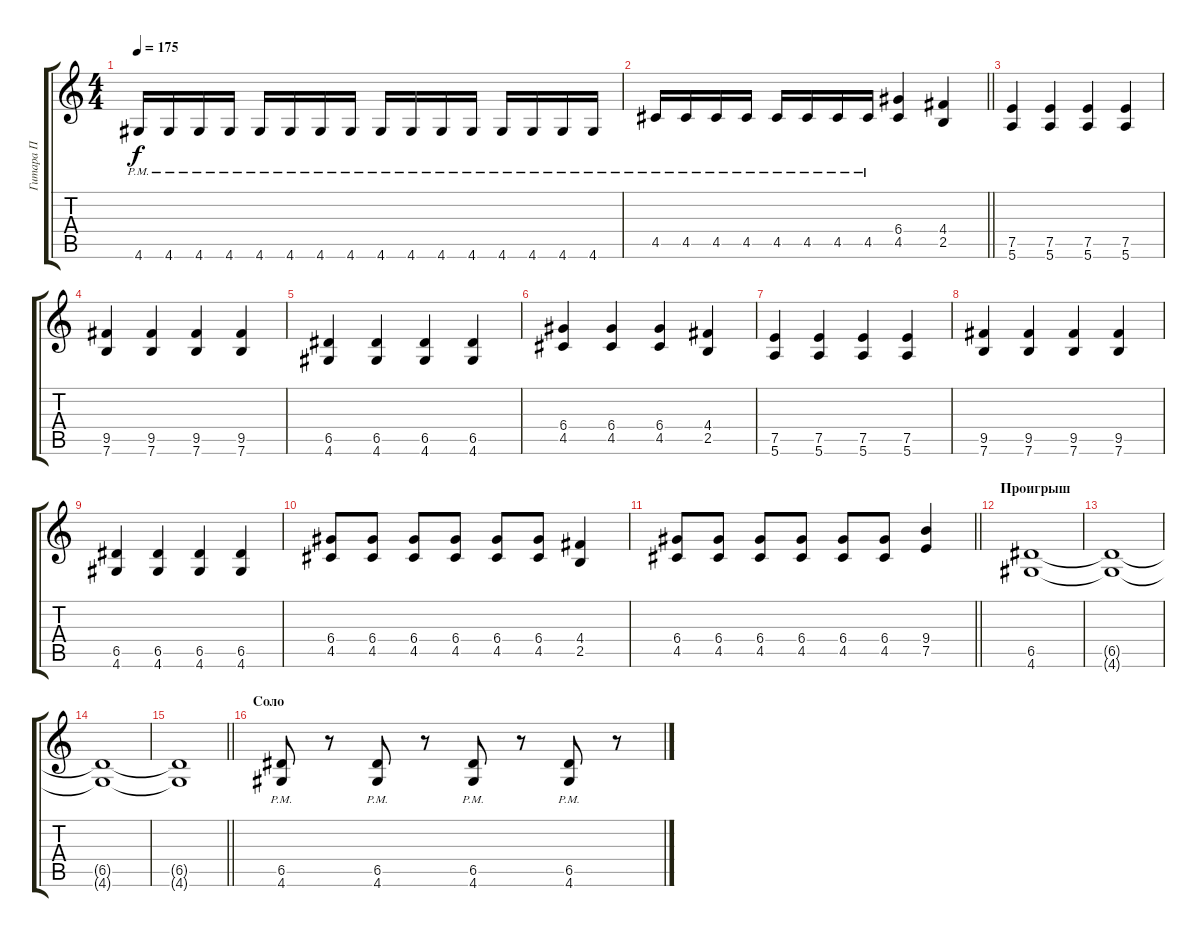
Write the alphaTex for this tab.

\track ("Гитара П" "Гитара П") {instrument overdrivenguitar}
\staff {score tabs}
\tuning (E4 B3 G3 D3 A2 E2) {hide}
\ts (4 4)
\tempo 175
\clef g2
\ks c
4.6{pm}.16{dy f} 4.6{pm}.16 4.6{pm}.16 4.6{pm}.16 4.6{pm}.16 4.6{pm}.16 4.6{pm}.16 4.6{pm}.16 4.6{pm}.16 4.6{pm}.16 4.6{pm}.16 4.6{pm}.16 4.6{pm}.16 4.6{pm}.16 4.6{pm}.16 4.6{pm}.16 |
\barLineRight lightlight
4.5{pm}.16 4.5{pm}.16 4.5{pm}.16 4.5{pm}.16 4.5{pm}.16 4.5{pm}.16 4.5{pm}.16 4.5{pm}.16 (6.4 4.5).4 (4.4 2.5).4 |
\section ("" " ")
(7.5 5.6).4 (7.5 5.6).4 (7.5 5.6).4 (7.5 5.6).4 |
(9.5 7.6).4 (9.5 7.6).4 (9.5 7.6).4 (9.5 7.6).4 |
(6.5 4.6).4 (6.5 4.6).4 (6.5 4.6).4 (6.5 4.6).4 |
(6.4 4.5).4 (6.4 4.5).4 (6.4 4.5).4 (4.4 2.5).4 |
(7.5 5.6).4 (7.5 5.6).4 (7.5 5.6).4 (7.5 5.6).4 |
(9.5 7.6).4 (9.5 7.6).4 (9.5 7.6).4 (9.5 7.6).4 |
(6.5 4.6).4 (6.5 4.6).4 (6.5 4.6).4 (6.5 4.6).4 |
(6.4 4.5).8 (6.4 4.5).8 (6.4 4.5).8 (6.4 4.5).8 (6.4 4.5).8 (6.4 4.5).8 (4.4 2.5).4 |
\barLineRight lightlight
(6.4 4.5).8 (6.4 4.5).8 (6.4 4.5).8 (6.4 4.5).8 (6.4 4.5).8 (6.4 4.5).8 (9.4 7.5).4 |
\section ("" "Проигрыш")
(6.5 4.6).1 |
(6.5{t} 4.6{t}).1 |
(6.5{t} 4.6{t}).1 |
\barLineRight lightlight
(6.5{t} 4.6{t}).1 |
\section ("" "Соло")
(6.5{pm} 4.6{pm}).8 r.8 (6.5{pm} 4.6{pm}).8 r.8 (6.5{pm} 4.6{pm}).8 r.8 (6.5{pm} 4.6{pm}).8 r.8
